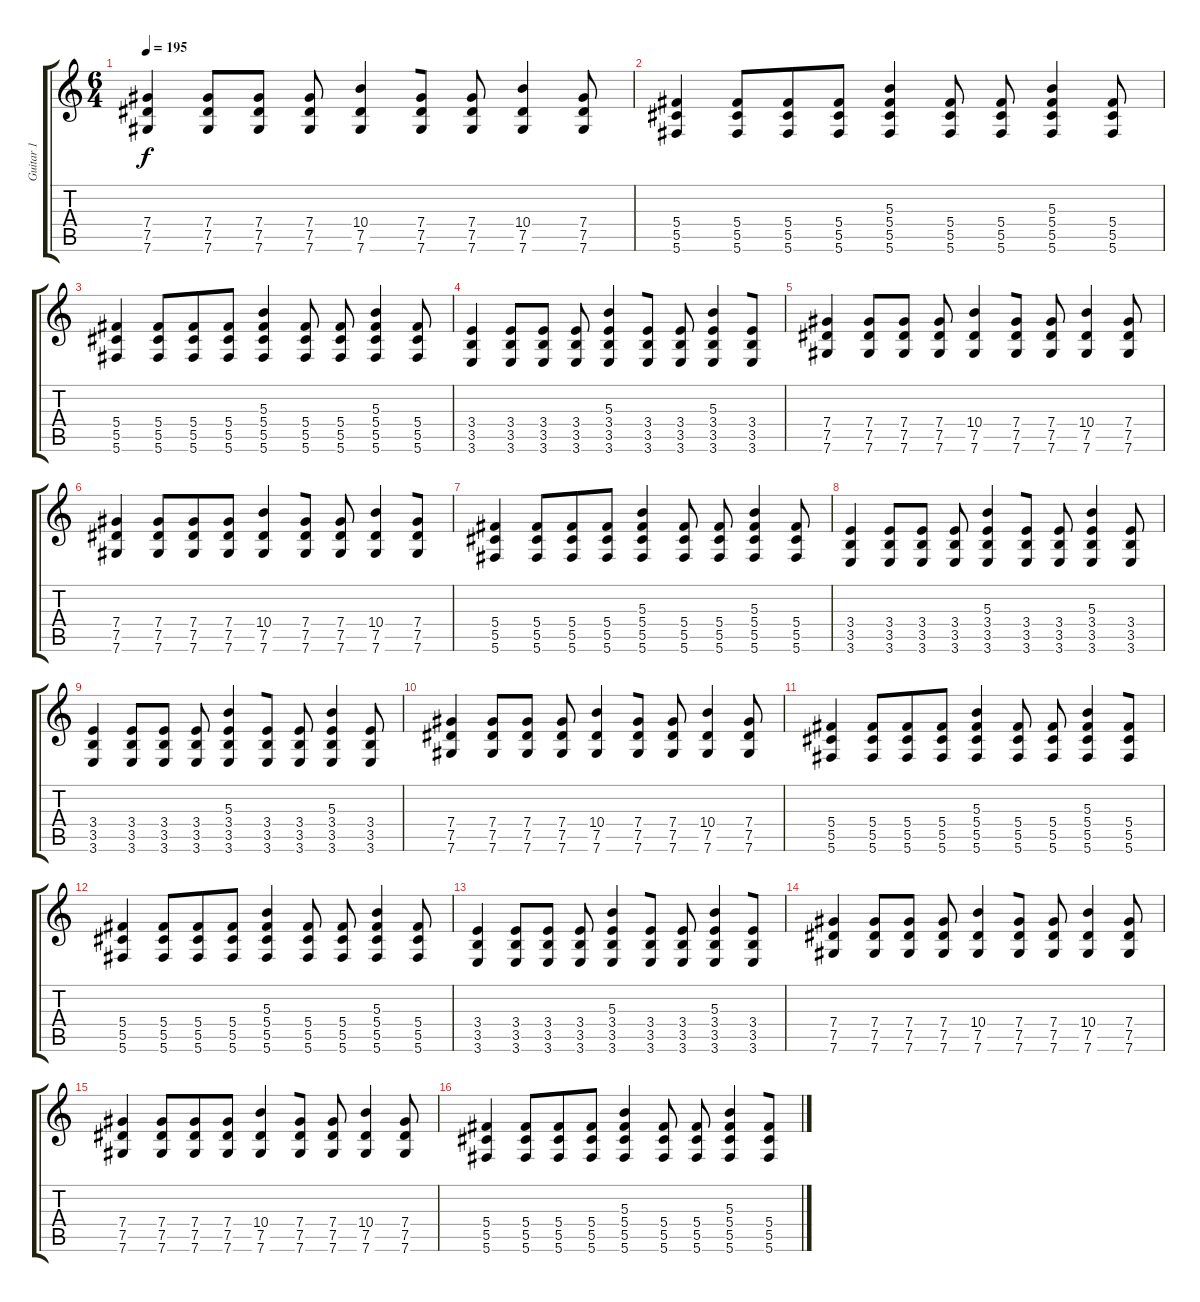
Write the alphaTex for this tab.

\track ("Guitar 1" "Guitar 1") {instrument distortionguitar}
\staff {score tabs}
\tuning (Eb4 Bb3 Gb3 Db3 Ab2 Db2) {hide}
\ts (6 4)
\tempo 195
\clef g2
\ks c
(7.4 7.5 7.6).4{dy f} (7.4 7.5 7.6).8{beam merge} (7.4 7.5 7.6).8 (7.4 7.5 7.6).8 (10.4 7.5 7.6).4{beam merge} (7.4 7.5 7.6).8 (7.4 7.5 7.6).8 (10.4 7.5 7.6).4 (7.4 7.5 7.6).8 |
(5.4 5.5 5.6).4 (5.4 5.5 5.6).8 (5.4 5.5 5.6).8{beam merge} (5.4 5.5 5.6).8{beam merge} (5.3 5.4 5.5 5.6).4 (5.4 5.5 5.6).8 (5.4 5.5 5.6).8 (5.3 5.4 5.5 5.6).4 (5.4 5.5 5.6).8 |
(5.4 5.5 5.6).4{volume 10} (5.4 5.5 5.6).8 (5.4 5.5 5.6).8{beam merge} (5.4 5.5 5.6).8{beam merge} (5.3 5.4 5.5 5.6).4 (5.4 5.5 5.6).8 (5.4 5.5 5.6).8 (5.3 5.4 5.5 5.6).4 (5.4 5.5 5.6).8 |
(3.4 3.5 3.6).4 (3.4 3.5 3.6).8{beam merge} (3.4 3.5 3.6).8 (3.4 3.5 3.6).8 (5.3 3.4 3.5 3.6).4{beam merge} (3.4 3.5 3.6).8 (3.4 3.5 3.6).8 (5.3 3.4 3.5 3.6).4{beam merge} (3.4 3.5 3.6).8 |
(7.4 7.5 7.6).4 (7.4 7.5 7.6).8{beam merge} (7.4 7.5 7.6).8 (7.4 7.5 7.6).8 (10.4 7.5 7.6).4{beam merge} (7.4 7.5 7.6).8 (7.4 7.5 7.6).8 (10.4 7.5 7.6).4 (7.4 7.5 7.6).8 |
(7.4 7.5 7.6).4{beam merge} (7.4 7.5 7.6).8 (7.4 7.5 7.6).8{beam merge} (7.4 7.5 7.6).8 (10.4 7.5 7.6).4{beam merge} (7.4 7.5 7.6).8 (7.4 7.5 7.6).8 (10.4 7.5 7.6).4{beam merge} (7.4 7.5 7.6).8 |
(5.4 5.5 5.6).4{volume 8} (5.4 5.5 5.6).8 (5.4 5.5 5.6).8{beam merge} (5.4 5.5 5.6).8{beam merge} (5.3 5.4 5.5 5.6).4 (5.4 5.5 5.6).8 (5.4 5.5 5.6).8 (5.3 5.4 5.5 5.6).4 (5.4 5.5 5.6).8 |
(3.4 3.5 3.6).4 (3.4 3.5 3.6).8{beam merge} (3.4 3.5 3.6).8 (3.4 3.5 3.6).8 (5.3 3.4 3.5 3.6).4{beam merge} (3.4 3.5 3.6).8 (3.4 3.5 3.6).8 (5.3 3.4 3.5 3.6).4 (3.4 3.5 3.6).8 |
(3.4 3.5 3.6).4 (3.4 3.5 3.6).8{beam merge} (3.4 3.5 3.6).8 (3.4 3.5 3.6).8 (5.3 3.4 3.5 3.6).4{beam merge} (3.4 3.5 3.6).8 (3.4 3.5 3.6).8 (5.3 3.4 3.5 3.6).4 (3.4 3.5 3.6).8 |
(7.4 7.5 7.6).4 (7.4 7.5 7.6).8{beam merge} (7.4 7.5 7.6).8 (7.4 7.5 7.6).8 (10.4 7.5 7.6).4{beam merge} (7.4 7.5 7.6).8 (7.4 7.5 7.6).8 (10.4 7.5 7.6).4 (7.4 7.5 7.6).8 |
(5.4 5.5 5.6).4 (5.4 5.5 5.6).8 (5.4 5.5 5.6).8{beam merge} (5.4 5.5 5.6).8{beam merge} (5.3 5.4 5.5 5.6).4 (5.4 5.5 5.6).8 (5.4 5.5 5.6).8 (5.3 5.4 5.5 5.6).4{beam merge} (5.4 5.5 5.6).8 |
(5.4 5.5 5.6).4 (5.4 5.5 5.6).8 (5.4 5.5 5.6).8{beam merge} (5.4 5.5 5.6).8{beam merge} (5.3 5.4 5.5 5.6).4 (5.4 5.5 5.6).8 (5.4 5.5 5.6).8 (5.3 5.4 5.5 5.6).4 (5.4 5.5 5.6).8 |
(3.4 3.5 3.6).4 (3.4 3.5 3.6).8{beam merge} (3.4 3.5 3.6).8 (3.4 3.5 3.6).8 (5.3 3.4 3.5 3.6).4{beam merge} (3.4 3.5 3.6).8 (3.4 3.5 3.6).8 (5.3 3.4 3.5 3.6).4{beam merge} (3.4 3.5 3.6).8 |
(7.4 7.5 7.6).4 (7.4 7.5 7.6).8{beam merge} (7.4 7.5 7.6).8 (7.4 7.5 7.6).8 (10.4 7.5 7.6).4{beam merge} (7.4 7.5 7.6).8 (7.4 7.5 7.6).8 (10.4 7.5 7.6).4 (7.4 7.5 7.6).8 |
(7.4 7.5 7.6).4{volume 4 beam merge} (7.4 7.5 7.6).8 (7.4 7.5 7.6).8{beam merge} (7.4 7.5 7.6).8 (10.4 7.5 7.6).4{beam merge} (7.4 7.5 7.6).8 (7.4 7.5 7.6).8 (10.4 7.5 7.6).4 (7.4 7.5 7.6).8 |
(5.4 5.5 5.6).4 (5.4 5.5 5.6).8 (5.4 5.5 5.6).8{beam merge} (5.4 5.5 5.6).8{beam merge} (5.3 5.4 5.5 5.6).4 (5.4 5.5 5.6).8 (5.4 5.5 5.6).8 (5.3 5.4 5.5 5.6).4{beam merge} (5.4 5.5 5.6).8
